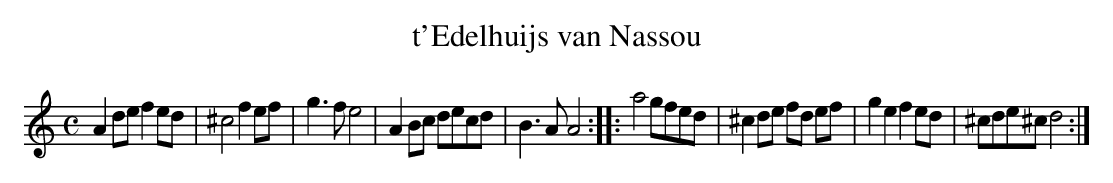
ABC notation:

X:1
T:t'Edelhuijs van Nassou
M:C
K:Ddor
A2def2ed|^c4f2ef|g3fe4|A2Bc decd|B3AA4:||:a4gfed|^c2de fd ef|g2e2f2ed|^cde^cd4:|
